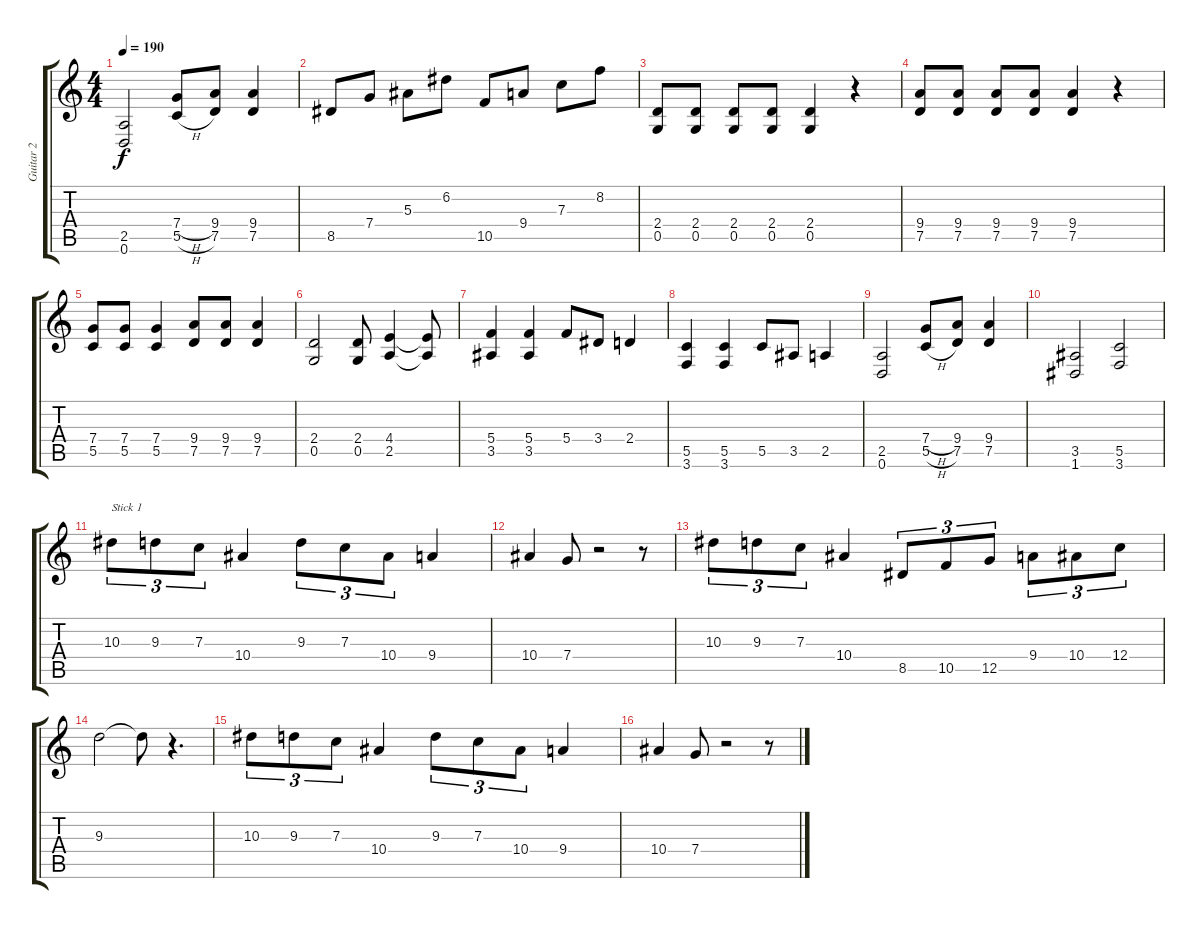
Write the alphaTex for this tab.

\track ("Guitar 2" "Guitar 2") {instrument acousticguitarnylon}
\staff {score tabs}
\tuning (D4 A3 F3 C3 G2 D2) {hide}
\ts (4 4)
\tempo 190
\clef g2
\ks c
(2.5 0.6).2{dy f} (7.4{h} 5.5{h}).8 (9.4 7.5).8 (9.4 7.5).4 |
8.5.8 7.4.8 5.3.8 6.2.8 10.5.8 9.4.8 7.3.8 8.2.8 |
(2.4 0.5).8 (2.4 0.5).8 (2.4 0.5).8 (2.4 0.5).8 (2.4 0.5).4 r.4 |
(9.4 7.5).8 (9.4 7.5).8 (9.4 7.5).8 (9.4 7.5).8 (9.4 7.5).4 r.4 |
(7.4 5.5).8 (7.4 5.5).8 (7.4 5.5).4 (9.4 7.5).8 (9.4 7.5).8 (9.4 7.5).4 |
(2.4 0.5).2 (2.4 0.5).8 (4.4 2.5).4 (4.4{t} 2.5{t}).8 |
(5.4 3.5).4 (5.4 3.5).4 5.4.8 3.4.8 2.4.4 |
(5.5 3.6).4 (5.5 3.6).4 5.5.8 3.5.8 2.5.4 |
(2.5 0.6).2 (7.4{h} 5.5{h}).8 (9.4 7.5).8 (9.4 7.5).4 |
(3.5 1.6).2 (5.5 3.6).2 |
10.3.8{tu (3 2) txt "Stick 1"} 9.3.8{tu (3 2)} 7.3.8{tu (3 2)} 10.4.4 9.3.8{tu (3 2)} 7.3.8{tu (3 2)} 10.4.8{tu (3 2)} 9.4.4 |
10.4.4 7.4.8 r.2 r.8 |
10.3.8{tu (3 2)} 9.3.8{tu (3 2)} 7.3.8{tu (3 2)} 10.4.4 8.5.8{tu (3 2)} 10.5.8{tu (3 2)} 12.5.8{tu (3 2)} 9.4.8{tu (3 2)} 10.4.8{tu (3 2)} 12.4.8{tu (3 2)} |
9.3.2 9.3{t}.8 r.4{d} |
10.3.8{tu (3 2)} 9.3.8{tu (3 2)} 7.3.8{tu (3 2)} 10.4.4 9.3.8{tu (3 2)} 7.3.8{tu (3 2)} 10.4.8{tu (3 2)} 9.4.4 |
10.4.4 7.4.8 r.2 r.8
